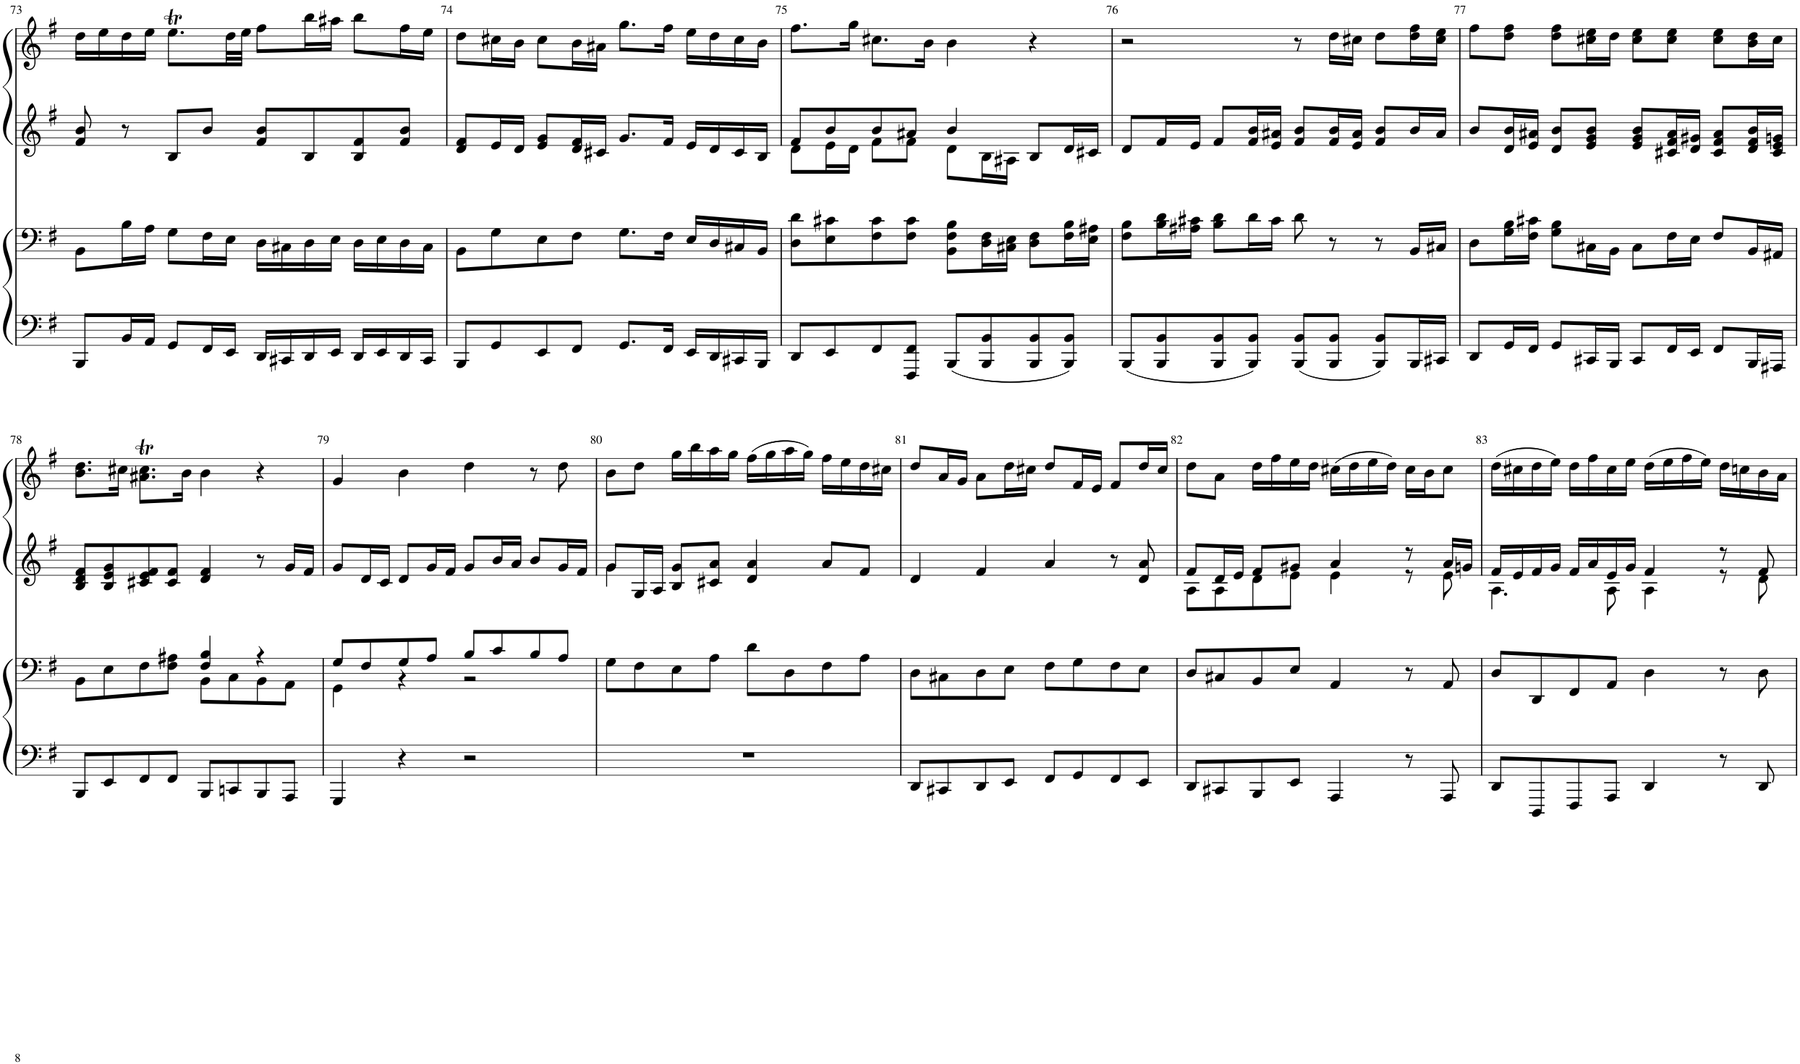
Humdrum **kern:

**kern	**kern	**kern	**kern
*part2	*part2	*part1	*part1
*staff4	*staff3	*staff2	*staff1
*I"Secondo	*	*I"Primo	*
!!LO:PB:g=z
*clefF4	*clefF4	*clefG2	*clefG2
*k[f#]	*k[f#]	*k[f#]	*k[f#]
*M2/2	*M2/2	*M2/2	*M2/2
*met(c|)	*met(c|)	*met(c|)	*met(c|)
=73	=73	=73	=73
8BBB/L	8BB\L	8f#/ 8b/	16dd\LL
.	.	.	16ee\
16BB/L	16B\L	8r	16dd\
16AA/JJ	16A\JJ	.	16ee\JJ
8GG/L	8G\L	8B/L	8.eeT\L
16FF#/L	16F#\L	8b/J	.
16EE/JJ	16E\JJ	.	32dd\LL
.	.	.	32ee\JJJ
16DD/LL	16D\LL	8f#/ 8b/L	8ff#\L
16CC#X/	16C#X\	.	.
16DD/	16D\	8B/	16bb\L
16EE/JJ	16E\JJ	.	16aa#X\JJ
16DD/LL	16D\LL	8B/ 8f#/	8bb\L
16EE/	16E\	.	.
16DD/	16D\	8f#/ 8b/J	16ff#\L
16CC#/JJ	16C#\JJ	.	16ee\JJ
=74	=74	=74	=74
8BBB/L	8BB\L	8d/ 8f#/L	8dd\L
8GG/	8G\	16e/L	16cc#X\L
.	.	16d/JJ	16b\JJ
8EE/	8E\	8e/ 8g/L	8cc#\L
8FF#/J	8F#\J	16d/ 16f#/L	16b\L
.	.	16c#X/JJ	16a#X\JJ
8.GG/L	8.G\L	8.g/L	8.gg\L
16FF#/Jk	16F#\Jk	16f#/Jk	16ff#\Jk
16EE/LL	16E/LL	16e/LL	16ee\LL
16DD/	16D/	16d/	16dd\
16CC#X/	16C#X/	16c#/	16cc#\
16BBB/JJ	16BB/JJ	16B/JJ	16b\JJ
=75	=75	=75	=75
*	*	*^	*
8DD/L	8D\ 8d\L	8d\L	8f#/L	8.ff#\L
8EE/	8E\ 8c#X\	16e\L	8b/	.
.	.	16d\JJ	.	16gg\Jk
8FF#/	8F#\ 8c#\	8f#\L	8b/	8.cc#X\L
8FFF#/ 8FF#/J	8F#\ 8c#\J	8f#\J	8a#X/J	.
.	.	.	.	16b\Jk
8BBB/L	8BB\ 8F#\ 8B\L	8d\L	4b/	4b\
8BBB/ 8BB/	16D\ 16F#\L	16B\L	.	.
.	16C#X\ 16E\JJ	16A#X\JJ	.	.
8BBB/ 8BB/	8D\ 8F#\L	8B/L	4ryy	4r
8BBB/ 8BB/J	16F#\ 16B\L	16d/L	.	.
.	16E\ 16A#X\JJ	16c#X/JJ	.	.
*	*	*v	*v	*
=76	=76	=76	=76
8BBB/L	8F#\ 8B\L	8d/L	2r
8BBB/ 8BB/	16B\ 16d\L	16f#/L	.
.	16A#X\ 16c#X\JJ	16e/JJ	.
8BBB/ 8BB/	8B\ 8d\L	8f#/L	.
8BBB/ 8BB/J	16d\L	16f#/ 16b/L	.
.	16c#\JJ	16e/ 16a#X/JJ	.
8BBB/ 8BB/L	8d\	8f#/ 8b/L	8r
8BBB/ 8BB/J	8r	16f#/ 16b/L	16dd\LL
.	.	16e/ 16a#/JJ	16cc#X\JJ
8BBB/ 8BB/L	8r	8f#/ 8b/L	8dd\L
16BBB/L	16BB/LL	16b/L	16dd\ 16ff#\L
16CC#X/JJ	16C#X/JJ	16a#/JJ	16cc#\ 16ee\JJ
=77	=77	=77	=77
8DD/L	8D\L	8b/L	8ff#\L
16GG/L	16G\ 16B\L	16d/ 16b/L	8dd\ 8ff#\J
16FF#/JJ	16F#\ 16c#X\JJ	16e/ 16a#X/JJ	.
8GG/L	8G\ 8B\L	8d/ 8b/L	8dd\ 8ff#\L
16CC#X/L	16C#X\L	8e/ 8g/ 8b/J	16cc#X\ 16ee\L
16BBB/JJ	16BB\JJ	.	16dd\JJ
8CC#/L	8C#\L	8e/ 8g/ 8b/L	8cc#\ 8ee\L
16FF#/L	16F#\L	16c#X/ 16f#/ 16a#/L	8cc#\ 8ee\J
16EE/JJ	16E\JJ	16d/ 16g#X/JJ	.
8FF#/L	8F#/L	8c#/ 8f#/ 8a#/L	8cc#\ 8ee\L
16BBB/L	16BB/L	16d/ 16f#/ 16b/L	16b\ 16dd\L
16AAA#X/JJ	16AA#X/JJ	16c#/ 16e/ 16gn/JJ	16cc#\JJ
!!LO:LB:g=z
=78	=78	=78	=78
*	*^	*	*
8BBB/L	8BB\L	2ryy	8B/ 8d/ 8f#/L	8.b\ 8.dd\L
8EE/	8E\	.	8B/ 8e/ 8g/	.
.	.	.	.	16cc#X\Jk
8FF#/	8F#\	.	8c#X/ 8e/ 8f#/	8.a#X\T 8.cc#\TL
8FF#/J	8F#\ 8A#X\J	.	8c#/ 8f#/J	.
.	.	.	.	16b\Jk
8BBB/L	4F#/ 4B/	8BB\L	4d/ 4f#/	4b\
8CCn/	.	8C\	.	.
8BBB/	4r	8BB\	8r	4r
8AAA/J	.	8AA\J	16g/LL	.
.	.	.	16f#/JJ	.
=79	=79	=79	=79	=79
4GGG/	8G/L	4GG\	8g/L	4g/
.	8F#/	.	16d/L	.
.	.	.	16c/JJ	.
4r	8G/	4r	8d/L	4b\
.	8A/J	.	16g/L	.
.	.	.	16f#/JJ	.
2r	8B/L	2r	8g/L	4dd\
.	8c/	.	16b/L	.
.	.	.	16a/JJ	.
.	8B/	.	8b/L	8r
.	8A/J	.	16g/L	8dd\
.	.	.	16f#/JJ	.
*	*v	*v	*	*
=80	=80	=80	=80
*	*	*^	*
1r	8G\L	8g/L	4g\	8b\L
.	8F#\	16G/L	.	8dd\J
.	.	16A/JJ	.	.
.	8E\	8B/ 8g/L	2.ryy	16gg\LL
.	.	.	.	16bb\
.	8A\J	8c#X/ 8a/J	.	16aa\
.	.	.	.	16gg\JJ
.	8d\L	4d/ 4a/	.	(16ff#\LL
.	.	.	.	16gg\
.	8D\	.	.	16aa\
.	.	.	.	16gg\JJ)
.	8F#\	8a/L	.	16ff#\LL
.	.	.	.	16ee\
.	8A\J	8f#/J	.	16dd\
.	.	.	.	16cc#X\JJ
*	*	*v	*v	*
=81	=81	=81	=81
8DD/L	8D\L	4d/	8dd/L
8CC#X/	8C#X\	.	16a/L
.	.	.	16g/JJ
8DD/	8D\	4f#/	8a\L
8EE/J	8E\J	.	16dd\L
.	.	.	16cc#X\JJ
8FF#/L	8F#\L	4a/	8dd/L
8GG/	8G\	.	16f#/L
.	.	.	16e/JJ
8FF#/	8F#\	8r	8f#/L
8EE/J	8E\J	8d/ 8a/	16dd/L
.	.	.	16cc#/JJ
=82	=82	=82	=82
*	*	*^	*
8DD/L	8D/L	8f#/L	8A\L	8dd\L
8CC#X/	8C#X/	16d/L	8A\	8a\J
.	.	16e/JJ	.	.
8BBB/	8BB/	8f#/L	8d\	16dd\LL
.	.	.	.	16ff#\
8EE/J	8E/J	8g#X/J	8e\J	16ee\
.	.	.	.	16dd\JJ
4AAA/	4AA/	4a/	4e\	(16cc#X\LL
.	.	.	.	16dd\
.	.	.	.	16ee\
.	.	.	.	16dd\JJ)
8r	8r	8r	8r	16cc#\LL
.	.	.	.	16b\J
8AAA/	8AA/	16a/LL	8e\	8cc#\J
.	.	16gn/JJ	.	.
=83	=83	=83	=83	=83
8DD/L	8D/L	16f#/LL	4.A\	(16dd\LL
.	.	16e/	.	16cc#X\
8DDD/	8DD/	16f#/	.	16dd\
.	.	16g/JJ	.	16ee\JJ)
8FFF#/	8FF#/	16f#/LL	.	16dd\LL
.	.	16a/	.	16ff#\
8AAA/J	8AA/J	16e/	8A\	16cc#\
.	.	16g/JJ	.	16ee\JJ
4DD/	4D\	4f#/	4A\	(16dd\LL
.	.	.	.	16ee\
.	.	.	.	16ff#\
.	.	.	.	16ee\JJ)
8r	8r	8r	8r	16dd\LL
.	.	.	.	16ccn\
8DD/	8D\	8f#/	8d\	16b\
.	.	.	.	16a\JJ
*	*	*v	*v	*
=	=	=	=
*-	*-	*-	*-
